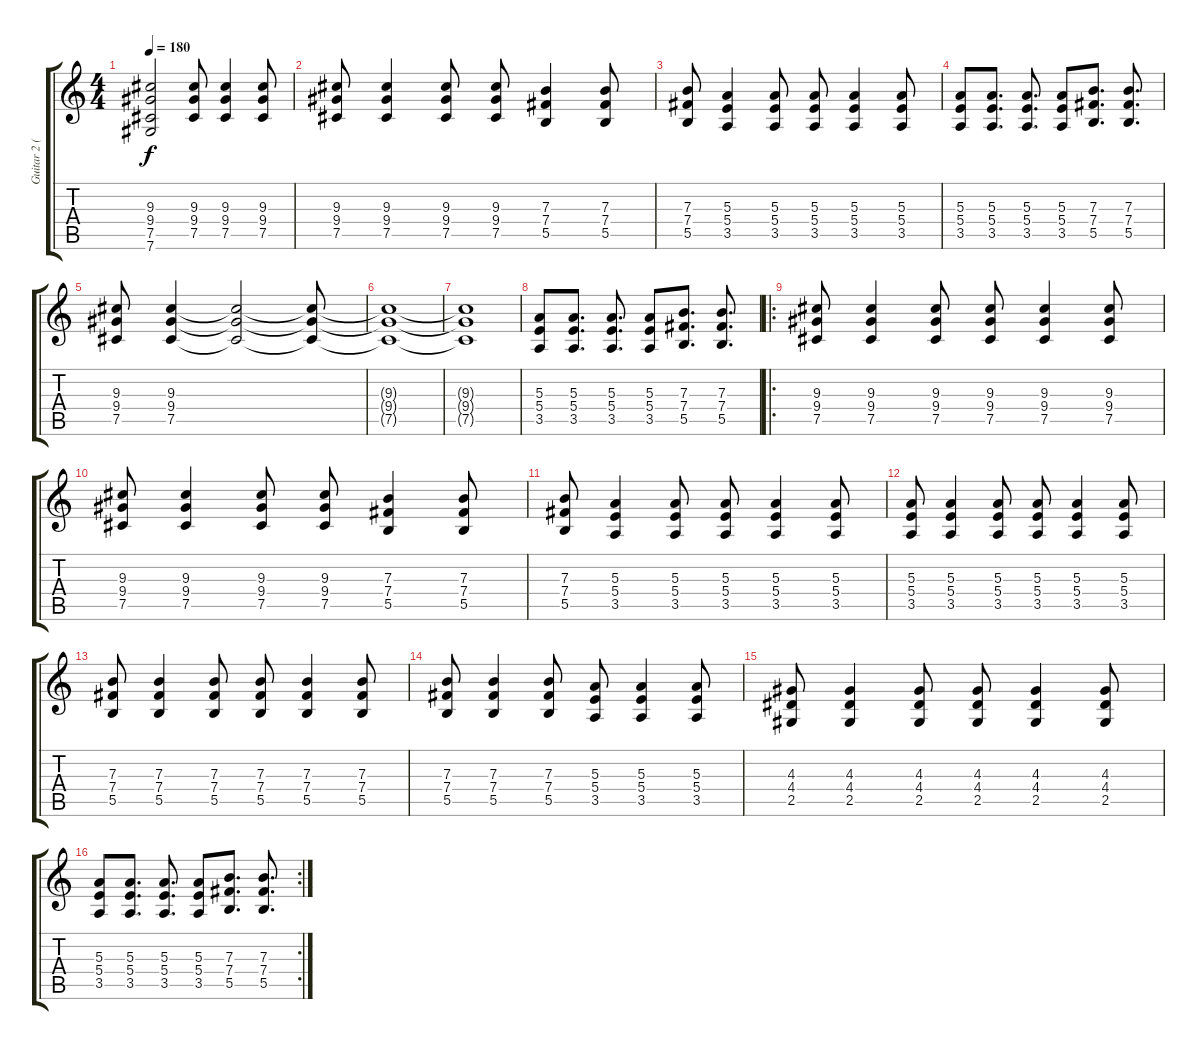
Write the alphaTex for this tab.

\track ("Guitar 2 (Rhythm)" "Guitar 2 (") {instrument distortionguitar}
\staff {score tabs}
\tuning (Db4 Ab3 E3 B2 Gb2 Db2) {hide}
\ts (4 4)
\tempo 180
\clef g2
\ks c
(9.3 9.4 7.5 7.6).2{dy f} (9.3 9.4 7.5).8 (9.3 9.4 7.5).4 (9.3 9.4 7.5).8 |
(9.3 9.4 7.5).8 (9.3 9.4 7.5).4 (9.3 9.4 7.5).8 (9.3 9.4 7.5).8 (7.3 7.4 5.5).4 (7.3 7.4 5.5).8 |
(7.3 7.4 5.5).8 (5.3 5.4 3.5).4 (5.3 5.4 3.5).8 (5.3 5.4 3.5).8 (5.3 5.4 3.5).4 (5.3 5.4 3.5).8 |
(5.3 5.4 3.5).8 (5.3 5.4 3.5).8{d} (5.3 5.4 3.5).8{d} (5.3 5.4 3.5).8 (7.3 7.4 5.5).8{d} (7.3 7.4 5.5).8{d} |
(9.3 9.4 7.5).8 (9.3 9.4 7.5).4 (9.3{t} 9.4{t} 7.5{t}).2 (9.3{t} 9.4{t} 7.5{t}).8 |
(9.3{t} 9.4{t} 7.5{t}).1 |
(9.3{t} 9.4{t} 7.5{t}).1 |
(5.3 5.4 3.5).8 (5.3 5.4 3.5).8{d} (5.3 5.4 3.5).8{d} (5.3 5.4 3.5).8 (7.3 7.4 5.5).8{d} (7.3 7.4 5.5).8{d} |
\ro
(9.3 9.4 7.5).8 (9.3 9.4 7.5).4 (9.3 9.4 7.5).8 (9.3 9.4 7.5).8 (9.3 9.4 7.5).4 (9.3 9.4 7.5).8 |
(9.3 9.4 7.5).8 (9.3 9.4 7.5).4 (9.3 9.4 7.5).8 (9.3 9.4 7.5).8 (7.3 7.4 5.5).4 (7.3 7.4 5.5).8 |
(7.3 7.4 5.5).8 (5.3 5.4 3.5).4 (5.3 5.4 3.5).8 (5.3 5.4 3.5).8 (5.3 5.4 3.5).4 (5.3 5.4 3.5).8 |
(5.3 5.4 3.5).8 (5.3 5.4 3.5).4 (5.3 5.4 3.5).8 (5.3 5.4 3.5).8 (5.3 5.4 3.5).4 (5.3 5.4 3.5).8 |
(7.3 7.4 5.5).8 (7.3 7.4 5.5).4 (7.3 7.4 5.5).8 (7.3 7.4 5.5).8 (7.3 7.4 5.5).4 (7.3 7.4 5.5).8 |
(7.3 7.4 5.5).8 (7.3 7.4 5.5).4 (7.3 7.4 5.5).8 (5.3 5.4 3.5).8 (5.3 5.4 3.5).4 (5.3 5.4 3.5).8 |
(4.3 4.4 2.5).8 (4.3 4.4 2.5).4 (4.3 4.4 2.5).8 (4.3 4.4 2.5).8 (4.3 4.4 2.5).4 (4.3 4.4 2.5).8 |
\rc 2
(5.3 5.4 3.5).8 (5.3 5.4 3.5).8{d} (5.3 5.4 3.5).8{d} (5.3 5.4 3.5).8 (7.3 7.4 5.5).8{d} (7.3 7.4 5.5).8{d}
